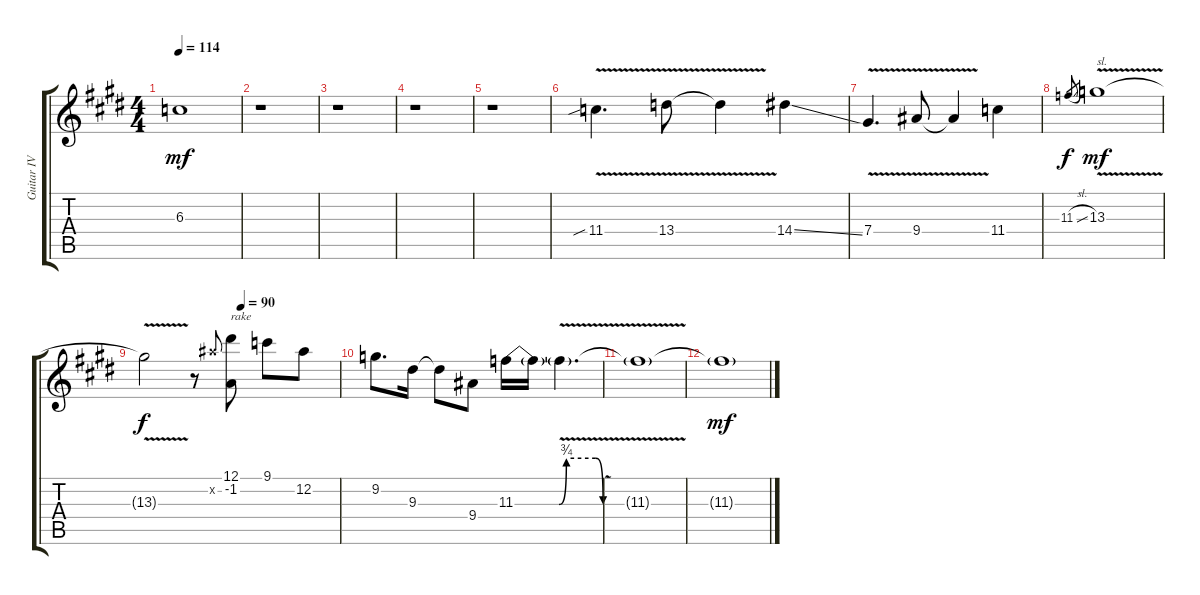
\track ("Guitar IV" "Guitar IV") {instrument distortionguitar}
\staff {score tabs}
\tuning (Eb4 Bb3 Gb3 Db3 Ab2 Eb2) {hide}
\ts (4 4)
\tempo 114
\clef g2
\ks c#minor
6.3.1{dy mf} |
r.1 |
r.1 |
r.1 |
r.1 |
11.4{v sib}.4{d} 13.4{v}.8 13.4{t}.4 14.4{ss}.4 |
7.4{v}.4{d} 9.4{v}.8 9.4{t}.4 11.4.4 |
11.3{sl}.8{gr dy f} 13.3{v}.1{txt "sl." dy mf} |
\tempo (90 0.5)
13.3{t}.2{dy f} r.8 12.2{x}.8{gr onbeat} (12.1 -1.2).8{txt "rake"} 9.1.8 12.2.8 |
9.2.8{d} 9.3.16 9.3{t}.8 9.4.8 11.3{be (custom 0 0 30 0 35 3 55 3 60 0)}.16 11.3{t}.16 11.3{v t}.4{d} |
11.3{t}.1{volume 0} |
11.3{t}.1{dy mf}
